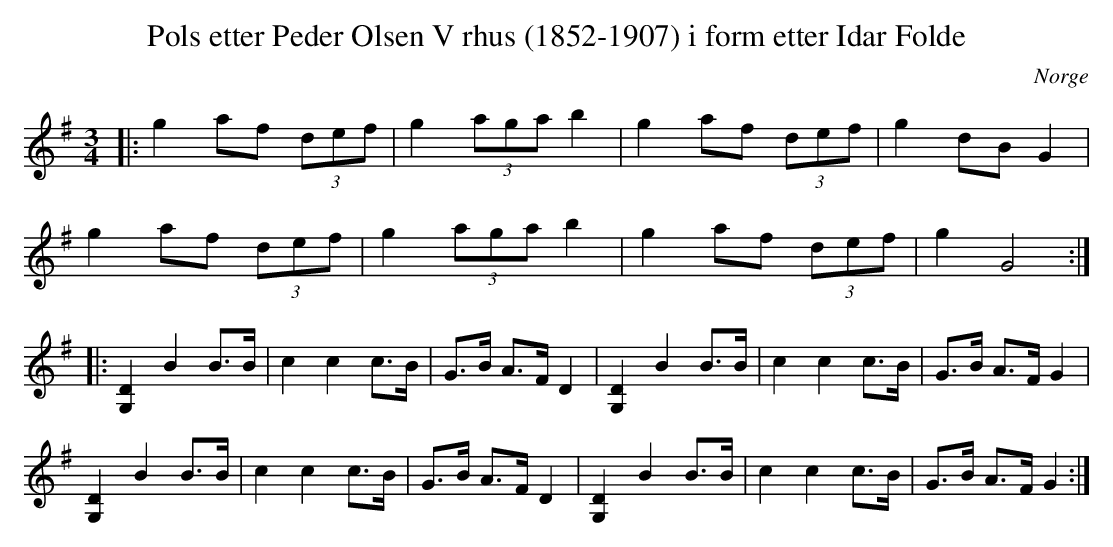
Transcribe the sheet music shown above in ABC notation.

X:1
T:Pols etter Peder Olsen V rhus (1852-1907) i form etter Idar Folde
O:Norge
M:3/4
L:1/8
K:G
|: g2 af (3def | g2 (3aga b2 | g2 af (3def | g2 dB G2 |
   g2 af (3def | g2 (3aga b2 | g2 af (3def | g2 G4 :|
|: [G,D]2B2 B>B  | c2 c2 c>B | G>B A>F D2 | [G,D]2B2 B>B  | c2 c2 c>B | G>B A>F G2  |
   [G,D]2B2 B>B  | c2 c2 c>B | G>B A>F D2 | [G,D]2B2 B>B  | c2 c2 c>B | G>B A>F G2 :|
